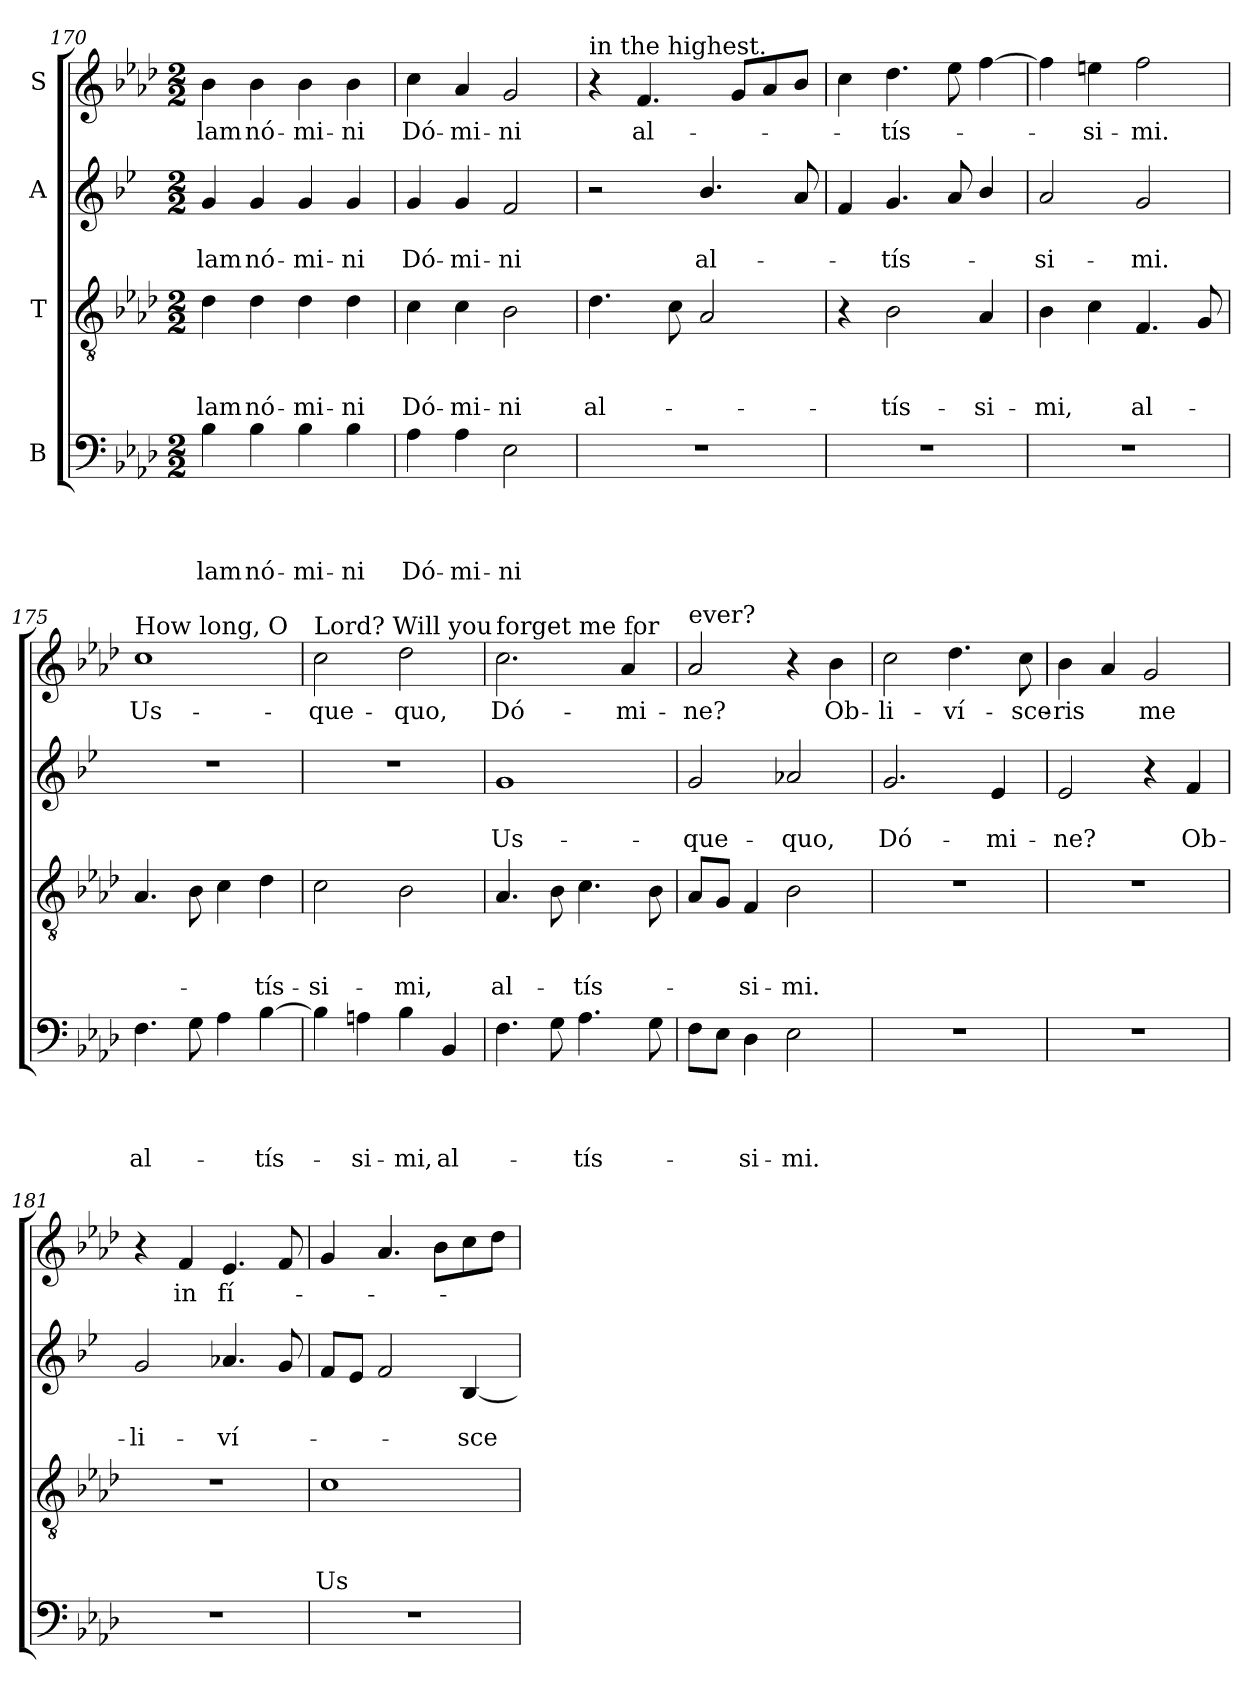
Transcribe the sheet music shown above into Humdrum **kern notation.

**kern	**text	**text	**text	**text	**kern	**text	**text	**text	**kern	**text	**text	**kern	**text
*part4	*part4	*part4	*part4	*part4	*part3	*part3	*part3	*part3	*part2	*part2	*part2	*part1	*part1
*staff4	*staff4	*staff4	*staff4	*staff4	*staff3	*staff3	*staff3	*staff3	*staff2	*staff2	*staff2	*staff1	*staff1
*I"B	*	*	*	*	*I"T	*	*	*	*I"A	*	*	*I"S	*
*clefF4	*	*	*	*	*clefGv2	*	*	*	*clefG2	*	*	*clefG2	*
*	*	*	*	*	*	*	*	*	*ITrd1c2	*	*	*	*
*k[b-e-a-d-]	*	*	*	*	*k[b-e-a-d-]	*	*	*	*k[b-e-a-d-]	*	*	*k[b-e-a-d-]	*
*A-:	*	*	*	*	*A-:	*	*	*	*A-:	*	*	*A-:	*
*M2/2	*	*	*	*	*M2/2	*	*	*	*M2/2	*	*	*M2/2	*
=170	=170	=170	=170	=170	=170	=170	=170	=170	=170	=170	=170	=170	=170
!	!	!	!	!LO:LY:b	!	!	!	!LO:LY:b	!	!	!LO:LY:b	!	!LO:LY:b
4B-\	.	.	.	-lam	4d-\	.	.	-lam	4f/	.	-lam	4b-\	-lam
!	!	!	!	!LO:LY:b	!	!	!	!LO:LY:b	!	!	!LO:LY:b	!	!LO:LY:b
4B-\	.	.	.	nó-	4d-\	.	.	nó-	4f/	.	nó-	4b-\	nó-
!	!	!	!	!LO:LY:b	!	!	!	!LO:LY:b	!	!	!LO:LY:b	!	!LO:LY:b
4B-\	.	.	.	-mi-	4d-\	.	.	-mi-	4f/	.	-mi-	4b-\	-mi-
!	!	!	!	!LO:LY:b	!	!	!	!LO:LY:b	!	!	!LO:LY:b	!	!LO:LY:b
4B-\	.	.	.	-ni	4d-\	.	.	-ni	4f/	.	-ni	4b-\	-ni
=171	=171	=171	=171	=171	=171	=171	=171	=171	=171	=171	=171	=171	=171
!	!	!	!	!LO:LY:b	!	!	!	!LO:LY:b	!	!	!LO:LY:b	!	!LO:LY:b
4A-\	.	.	.	Dó-	4c\	.	.	Dó-	4f/	.	Dó-	4cc\	Dó-
!	!	!	!	!LO:LY:b	!	!	!	!LO:LY:b	!	!	!LO:LY:b	!	!LO:LY:b
4A-\	.	.	.	-mi-	4c\	.	.	-mi-	4f/	.	-mi-	4a-/	-mi-
!	!	!	!	!LO:LY:b	!	!	!	!LO:LY:b	!	!	!LO:LY:b	!	!LO:LY:b
2E-\	.	.	.	-ni	2B-\	.	.	-ni	2e-/	.	-ni	2g/	-ni
=172	=172	=172	=172	=172	=172	=172	=172	=172	=172	=172	=172	=172	=172
!	!	!	!	!	!	!	!	!	!	!	!	!LO:TX:a:t=in the highest.	!
!	!	!	!	!	!	!	!	!LO:LY:b	!	!	!	!	!
1r	.	.	.	.	4.d-\	.	.	al-	2r	.	.	4r	.
!	!	!	!	!	!	!	!	!	!	!	!	!	!LO:LY:b
.	.	.	.	.	.	.	.	.	.	.	.	4.f/	al-
.	.	.	.	.	8c\	.	.	.	.	.	.	.	.
!	!	!	!	!	!	!	!	!	!	!	!LO:LY:b	!	!
.	.	.	.	.	2A-/	.	.	.	4.a-/	.	al-	.	.
.	.	.	.	.	.	.	.	.	.	.	.	8g/L	.
.	.	.	.	.	.	.	.	.	.	.	.	8a-/	.
.	.	.	.	.	.	.	.	.	8g/	.	.	8b-/J	.
!!LO:LB:g=z
=173	=173	=173	=173	=173	=173	=173	=173	=173	=173	=173	=173	=173	=173
1r	.	.	.	.	4r	.	.	.	4e-/	.	.	4cc\	.
!	!	!	!	!	!	!	!	!LO:LY:b	!	!	!LO:LY:b	!	!LO:LY:b
.	.	.	.	.	2B-\	.	.	-tís-	4.f/	.	-tís-	4.dd-\	-tís-
.	.	.	.	.	.	.	.	.	8g/	.	.	8ee-\	.
!	!	!	!	!	!	!	!	!LO:LY:b	!	!	!	!	!
.	.	.	.	.	4A-/	.	.	-si-	4a-/	.	.	[4ff\	.
=174	=174	=174	=174	=174	=174	=174	=174	=174	=174	=174	=174	=174	=174
!	!	!	!	!	!	!	!	!LO:LY:b	!	!	!LO:LY:b	!	!
1r	.	.	.	.	4B-\	.	.	-mi,	2g/	.	-si-	4ff\]	.
!	!	!	!	!	!	!	!	!	!	!	!	!	!LO:LY:b
.	.	.	.	.	4c\	.	.	.	.	.	.	4ee\	-si-
!	!	!	!	!	!	!	!	!LO:LY:b	!	!	!LO:LY:b	!	!LO:LY:b
.	.	.	.	.	4.F/	.	.	al-	2f/	.	-mi.	2ff\	-mi.
.	.	.	.	.	8G/	.	.	.	.	.	.	.	.
=175	=175	=175	=175	=175	=175	=175	=175	=175	=175	=175	=175	=175	=175
!	!	!	!	!	!	!	!	!	!	!	!	!LO:TX:a:t=How long, O	!
!	!	!	!	!LO:LY:b	!	!	!	!	!	!	!	!	!LO:LY:b
4.F\	.	.	.	al-	4.A-/	.	.	.	1r	.	.	1cc	Us-
8G\	.	.	.	.	8B-\	.	.	.	.	.	.	.	.
4A-\	.	.	.	.	4c\	.	.	.	.	.	.	.	.
!	!	!	!	!LO:LY:b	!	!	!	!LO:LY:b	!	!	!	!	!
[4B-\	.	.	.	-tís-	4d-\	.	.	-tís-	.	.	.	.	.
=176	=176	=176	=176	=176	=176	=176	=176	=176	=176	=176	=176	=176	=176
!	!	!	!	!	!	!	!	!	!	!	!	!LO:TX:a:t=Lord? Will you	!
!	!	!	!	!	!	!	!	!LO:LY:b	!	!	!	!	!LO:LY:b
4B-\]	.	.	.	.	2c\	.	.	-si-	1r	.	.	2cc\	-que-
!	!	!	!	!LO:LY:b	!	!	!	!	!	!	!	!	!
4A\	.	.	.	-si-	.	.	.	.	.	.	.	.	.
!	!	!	!	!LO:LY:b	!	!	!	!LO:LY:b	!	!	!	!	!LO:LY:b
4B-\	.	.	.	-mi,	2B-\	.	.	-mi,	.	.	.	2dd-\	-quo,
!	!	!	!	!LO:LY:b	!	!	!	!	!	!	!	!	!
4BB-/	.	.	.	al-	.	.	.	.	.	.	.	.	.
=177	=177	=177	=177	=177	=177	=177	=177	=177	=177	=177	=177	=177	=177
!	!	!	!	!	!	!	!	!	!	!	!	!LO:TX:a:t=forget me for	!
!	!	!	!	!	!	!	!	!LO:LY:b	!	!	!LO:LY:b	!	!LO:LY:b
4.F\	.	.	.	.	4.A-/	.	.	al-	1f	.	Us-	2.cc\	Dó-
8G\	.	.	.	.	8B-\	.	.	.	.	.	.	.	.
!	!	!	!	!LO:LY:b	!	!	!	!LO:LY:b	!	!	!	!	!
4.A-\	.	.	.	-tís-	4.c\	.	.	-tís-	.	.	.	.	.
!	!	!	!	!	!	!	!	!	!	!	!	!	!LO:LY:b
.	.	.	.	.	.	.	.	.	.	.	.	4a-/	-mi-
8G\	.	.	.	.	8B-\	.	.	.	.	.	.	.	.
=178	=178	=178	=178	=178	=178	=178	=178	=178	=178	=178	=178	=178	=178
!	!	!	!	!	!	!	!	!	!	!	!	!LO:TX:a:t=ever?	!
!	!	!	!	!	!	!	!	!	!	!	!LO:LY:b	!	!LO:LY:b
8F\L	.	.	.	.	8A-/L	.	.	.	2f/	.	-que-	2a-/	-ne?
8E-\J	.	.	.	.	8G/J	.	.	.	.	.	.	.	.
!	!	!	!	!LO:LY:b	!	!	!	!LO:LY:b	!	!	!	!	!
4D-\	.	.	.	-si-	4F/	.	.	-si-	.	.	.	.	.
!	!	!	!	!LO:LY:b	!	!	!	!LO:LY:b	!	!	!LO:LY:b	!	!
2E-\	.	.	.	-mi.	2B-\	.	.	-mi.	2g-/	.	-quo,	4r	.
!	!	!	!	!	!	!	!	!	!	!	!	!	!LO:LY:b
.	.	.	.	.	.	.	.	.	.	.	.	4b-\	Ob-
!!LO:PB:g=z
=179	=179	=179	=179	=179	=179	=179	=179	=179	=179	=179	=179	=179	=179
!	!	!	!	!	!	!	!	!	!	!	!LO:LY:b	!	!LO:LY:b
1r	.	.	.	.	1r	.	.	.	2.f/	.	Dó-	2cc\	-li-
!	!	!	!	!	!	!	!	!	!	!	!	!	!LO:LY:b
.	.	.	.	.	.	.	.	.	.	.	.	4.dd-\	-ví-
!	!	!	!	!	!	!	!	!	!	!	!LO:LY:b	!	!
.	.	.	.	.	.	.	.	.	4d-/	.	-mi-	.	.
!	!	!	!	!	!	!	!	!	!	!	!	!	!LO:LY:b
.	.	.	.	.	.	.	.	.	.	.	.	8cc\	-sce-
=180	=180	=180	=180	=180	=180	=180	=180	=180	=180	=180	=180	=180	=180
!	!	!	!	!	!	!	!	!	!	!	!LO:LY:b	!	!LO:LY:b
1r	.	.	.	.	1r	.	.	.	2d-/	.	-ne?	4b-\	-ris
.	.	.	.	.	.	.	.	.	.	.	.	4a-/	.
!	!	!	!	!	!	!	!	!	!	!	!	!	!LO:LY:b
.	.	.	.	.	.	.	.	.	4r	.	.	2g/	me
!	!	!	!	!	!	!	!	!	!	!	!LO:LY:b	!	!
.	.	.	.	.	.	.	.	.	4e-/	.	Ob-	.	.
=181	=181	=181	=181	=181	=181	=181	=181	=181	=181	=181	=181	=181	=181
!	!	!	!	!	!	!	!	!	!	!	!LO:LY:b	!	!
1r	.	.	.	.	1r	.	.	.	2f/	.	-li-	4r	.
!	!	!	!	!	!	!	!	!	!	!	!	!	!LO:LY:b
.	.	.	.	.	.	.	.	.	.	.	.	4f/	in
!	!	!	!	!	!	!	!	!	!	!	!LO:LY:b	!	!LO:LY:b
.	.	.	.	.	.	.	.	.	4.g-/	.	-ví-	4.e-/	fí-
.	.	.	.	.	.	.	.	.	8f/	.	.	8f/	.
=182	=182	=182	=182	=182	=182	=182	=182	=182	=182	=182	=182	=182	=182
!	!	!	!	!	!	!	!	!LO:LY:b	!	!	!	!	!
1r	.	.	.	.	1c	.	.	Us-	8e-/L	.	.	4g/	.
.	.	.	.	.	.	.	.	.	8d-/J	.	.	.	.
.	.	.	.	.	.	.	.	.	2e-/	.	.	4.a-/	.
.	.	.	.	.	.	.	.	.	.	.	.	8b-\L	.
!	!	!	!	!	!	!	!	!	!	!	!LO:LY:b	!	!
.	.	.	.	.	.	.	.	.	[4A-/	.	-sce-	8cc\	.
.	.	.	.	.	.	.	.	.	.	.	.	8dd-\J	.
=	=	=	=	=	=	=	=	=	=	=	=	=	=
*-	*-	*-	*-	*-	*-	*-	*-	*-	*-	*-	*-	*-	*-
